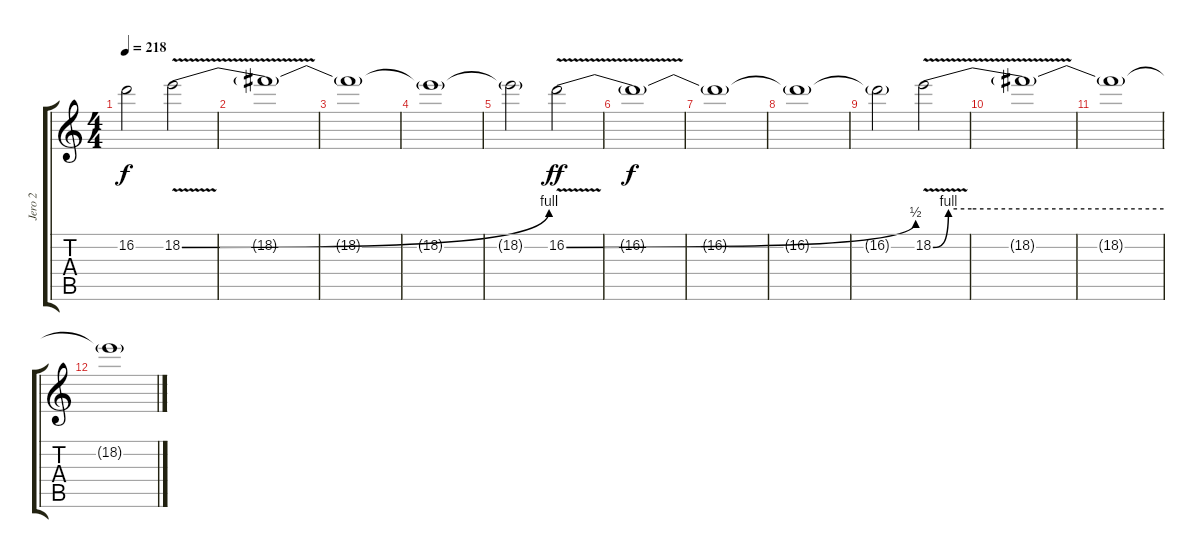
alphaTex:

\track ("Jero 2" "Jero 2") {instrument distortionguitar}
\staff {score tabs}
\tuning (Eb4 Bb3 Gb3 Db3 Ab2 Eb2) {hide}
\ts (4 4)
\tempo 218
\clef g2
\ks c
16.2{t}.2{dy f} 18.2{be (bend 0 0 60 4) v}.2 |
18.2{t}.1 |
18.2{t}.1 |
18.2{t}.1 |
18.2{t}.2 16.2{be (bend 0 0 60 2) v}.2{dy ff} |
16.2{t}.1{dy f} |
16.2{t}.1 |
16.2{t}.1 |
16.2{t}.2 18.2{be (custom 0 0 4 4 10 4 30 4 60 4) v}.2 |
18.2{t}.1 |
18.2{t}.1 |
18.2{t}.1
